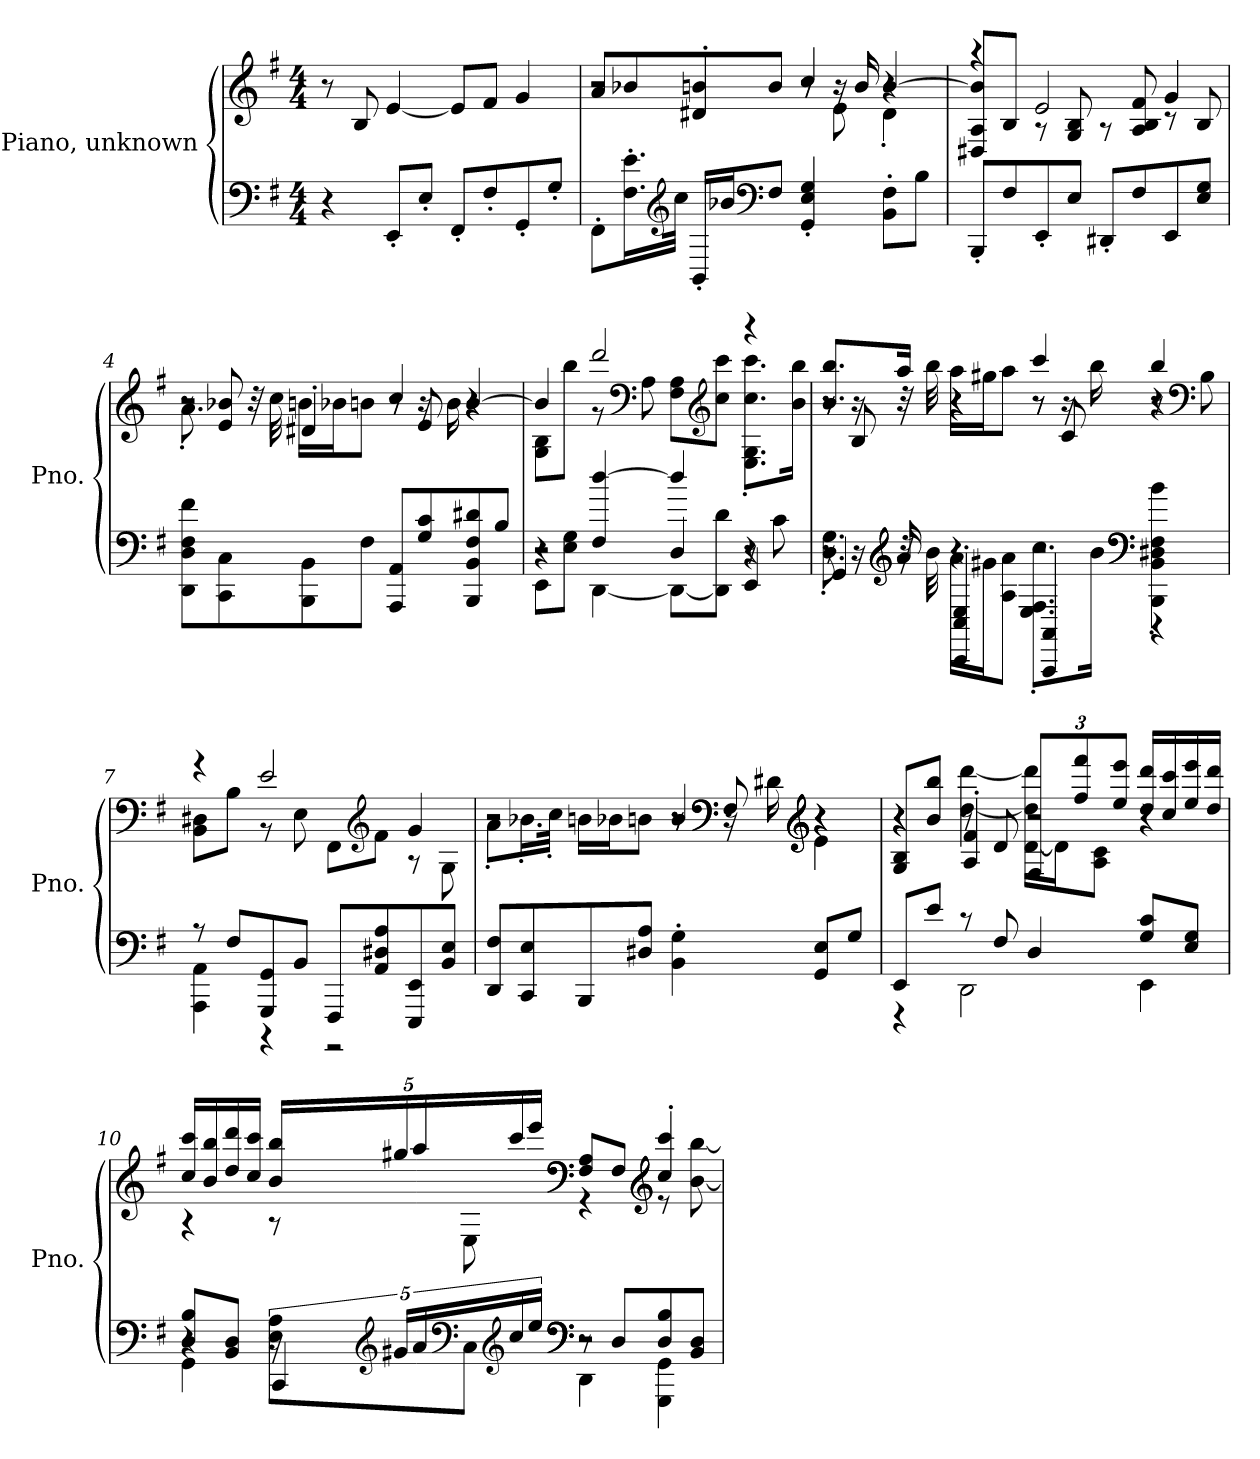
**kern	**kern
*part1	*part1
*staff2	*staff1
*I"Piano, unknown	*
*I'Pno.	*
*clefF4	*clefG2
*k[f#]	*k[f#]
*M4/4	*M4/4
*MM120	*MM120
=1	=1
4r	8r
.	8B/
8EE'/L	[4e/
8E'/J	.
8FF#'/L	8e/L]
8F#'/	8f#/J
8GG'/	4g/
8G'/J	.
=2	=2
*	*^
*	*	*^
8FF#'\L	2r	2r	8a/L
16.F#\' 16.e\'L	.	.	8b-X/
*clefG2	*	*	*
32cc\JJk	.	.	.
16BB'/LL	.	.	8d#X/' 8bn/'
16b-X/J	.	.	.
*clefF4	*	*	*
8F#/J	.	.	8b/J
4GG/' 4E/' 4G/'	4cc/	8r	8r
.	.	8e\	16r
.	.	.	16b/
8BB\' 8F#\'L	4r	4d#'\	[4b/
8B\J	.	.	.
*	*	*v	*v
=3	=3	=3
8BBB'/L	4r	8D#X/ 8A/ 8b/]L
8F#/	.	8B/J
8EE'/	2e/	8r
8E/J	.	8G/ 8B/
8DD#X'/L	.	8r
8F#/	.	8A/ 8B/ 8f#/
8EE/	4g/	8r
8E/ 8G/J	.	8B/
!!LO:LB:g=z
=4	=4	=4
*	*	*^
8DD\ 8D\ 8F#\ 8f#\L	8r	8.a'\	2r
8CC\ 8C\	8e/ 8b-X/	.	.
.	.	32r	.
.	.	32cc\	.
8BBB\ 8BB\	4d#X'/	16bn\LL	.
.	.	16b-X\J	.
8F#\J	.	8bn\J	.
8AAA/ 8AA/L	4cc/	8r	8r
8G/ 8c/	.	16r	8e/
.	.	16b\	.
8BBB/ 8BB/ 8F#/ 8d#X/	[4b/	4r	4r
8B/J	.	.	.
*	*	*v	*v
=5	=5	=5
*^	*	*
*	*^	*	*
4r	8EE\L	2r	4b/]	8G\ 8B\L
.	8E\ 8G\J	.	.	8bb\J
4F#/ [4dd/	[4DD\	.	2ddd/	8r
*	*	*	*clefF4	*
.	.	.	.	8A\
4dd/]	8DD\L_	4D/	.	8F#\ 8A\L
*	*	*	*clefG2	*
.	8DD\] 8d\J	.	.	8cc\ 8ccc\J
4r	8r	4EE/	4r	8.E\' 8.G\' 8.cc\' 8.ccc\'L
.	8c\	.	.	.
.	.	.	.	16b\ 16bb\Jk
!!LO:LB:g=z
=6	=6	=6	=6	=6
*	*	*	*	*^
8r	8.D\' 8.G\'	4GG/	8.b/ 8.bb/L	8r	8r
16r	.	.	.	16r	8B/
*clefG2	*	*	*	*	*
16a/	32r	.	16aa/Jk	32r	.
.	32b\	.	.	32bb\	.
4r	16a\LL	4CC/' 4C/' 4E/'	4r	16aa\LL	4r
.	16g#X\J	.	.	16gg#X\J	.
.	8A\ 8a\J	.	.	8aa\J	.
2r	8.E\' 8.F#\' 8.cc\'L	4AAA/ 4AA/	4ccc/	8r	8r
.	.	.	.	16r	8c/
.	16b\Jk	.	.	16bb\	.
*clefF4	*	*	*	*	*
.	4BBB\' 4BB\' 4D#X\' 4F#\' 4b\'	4r	4bb/	8r	4r
*	*	*	*clefF4	*	*
.	.	.	.	8B\	.
*	*v	*v	*	*	*
*	*	*	*v	*v
=7	=7	=7	=7
8r	4AAA\ 4AA\	4r	8BB\ 8D#X\L
8F#/L	.	.	8B\J
8GGG/ 8GG/	4r	2e/	8r
8BB/J	.	.	8E\
8FFF#/L	2r	.	8FF#\L
*	*	*clefG2	*
8AA/ 8D#X/ 8A/	.	.	8f#\J
8EEE/ 8EE/	.	4g/	8r
8BB/ 8E/J	.	.	8G\
*v	*v	*	*
!!LO:LB:g=z
=8	=8	=8
*	*	*^
8DD/ 8F#/L	2r	8a'\L	2r
8CC/ 8E/	.	16.b-X'\L	.
.	.	32cc'\JJk	.
8BBB/	.	16bn\LL	.
.	.	16b-X\J	.
8D#X/ 8A/J	.	8bn\J	.
4BB\' 4G\'	4b/	8r	8r
*	*clefF4	*	*
.	.	16r	8F#/
.	.	16d#X\	.
*	*clefG2	*	*
8GG/ 8E/L	4r	4e\	4r
8G/J	.	.	.
=9	=9	=9	=9
*^	*	*	*
8EE/L	4r	8G/ 8B/L	4r	4r
8e/J	.	8b/ 8bb/J	.	.
8r	2DD\	8r	[4dd\ [4ddd\	4A/' 4f#/'
8F#/	.	8d/	.	.
*	*	*Xbrackettup	*	*
4D/	.	12F#/L	[16d\ 16dd\] 16ddd\]LL	2r
.	.	.	16d\J]	.
.	.	12ff#/ 12fff#/	.	.
.	.	.	8A\ 8c\J	.
.	.	12ee/ 12eee/J	.	.
8G/ 8c/L	4EE\	16dd/ 16ddd/LL	4r	.
.	.	16cc/ 16ccc/	.	.
8E/ 8G/J	.	16ee/ 16eee/	.	.
.	.	16dd/ 16ddd/JJ	.	.
*	*	*	*v	*v
!!LO:LB:g=z
=10	=10	=10	=10
*	*^	*	*
8D/ 8B/L	4GG\	4r	16cc/ 16ccc/LL	4r
.	.	.	16b/ 16bb/	.
8BB/ 8D/J	.	.	16dd/ 16ddd/	.
.	.	.	16cc/ 16ccc/JJ	.
20r	8E\ 8A\L	4CC/	20b/ 20bb/LL	8r
*clefG2	*	*	*	*
20g#X/LL	.	.	20gg#X/	.
20a/	.	.	20aa/	.
*clefF4	*	*	*	*
.	8C\J	.	.	8E\
*clefG2	*	*	*	*
20cc/	.	.	20ccc/	.
20ee/JJ	.	.	20eee/JJ	.
*clefF4	*	*	*clefF4	*
8r	4DD\	2r	8F#/ 8A/L	4r
8D/L	.	.	8F#/J	.
*	*	*	*clefG2	*
8D/ 8B/	4GGG\ 4GG\	.	4cc/' 4ccc/'	8r
8BB/ 8D/J	.	.	.	[8b\ [8bb\
*v	*v	*v	*	*
*	*v	*v
=	=
*-	*-
